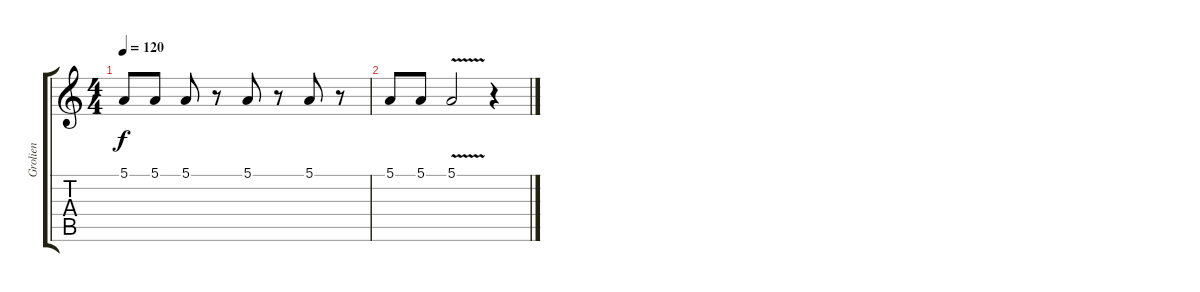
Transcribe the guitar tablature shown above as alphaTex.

\track ("Grolien" "Grolien") {instrument choiraahs}
\staff {score tabs}
\tuning (E4 B3 G3 D3 A2 E2) {hide}
\ts (4 4)
\tempo 120
\clef g2
\ks c
5.1.8{dy f volume 16} 5.1.8 5.1.8 r.8 5.1.8 r.8 5.1.8 r.8 |
5.1.8{volume 16} 5.1.8 5.1{v}.2 r.4
